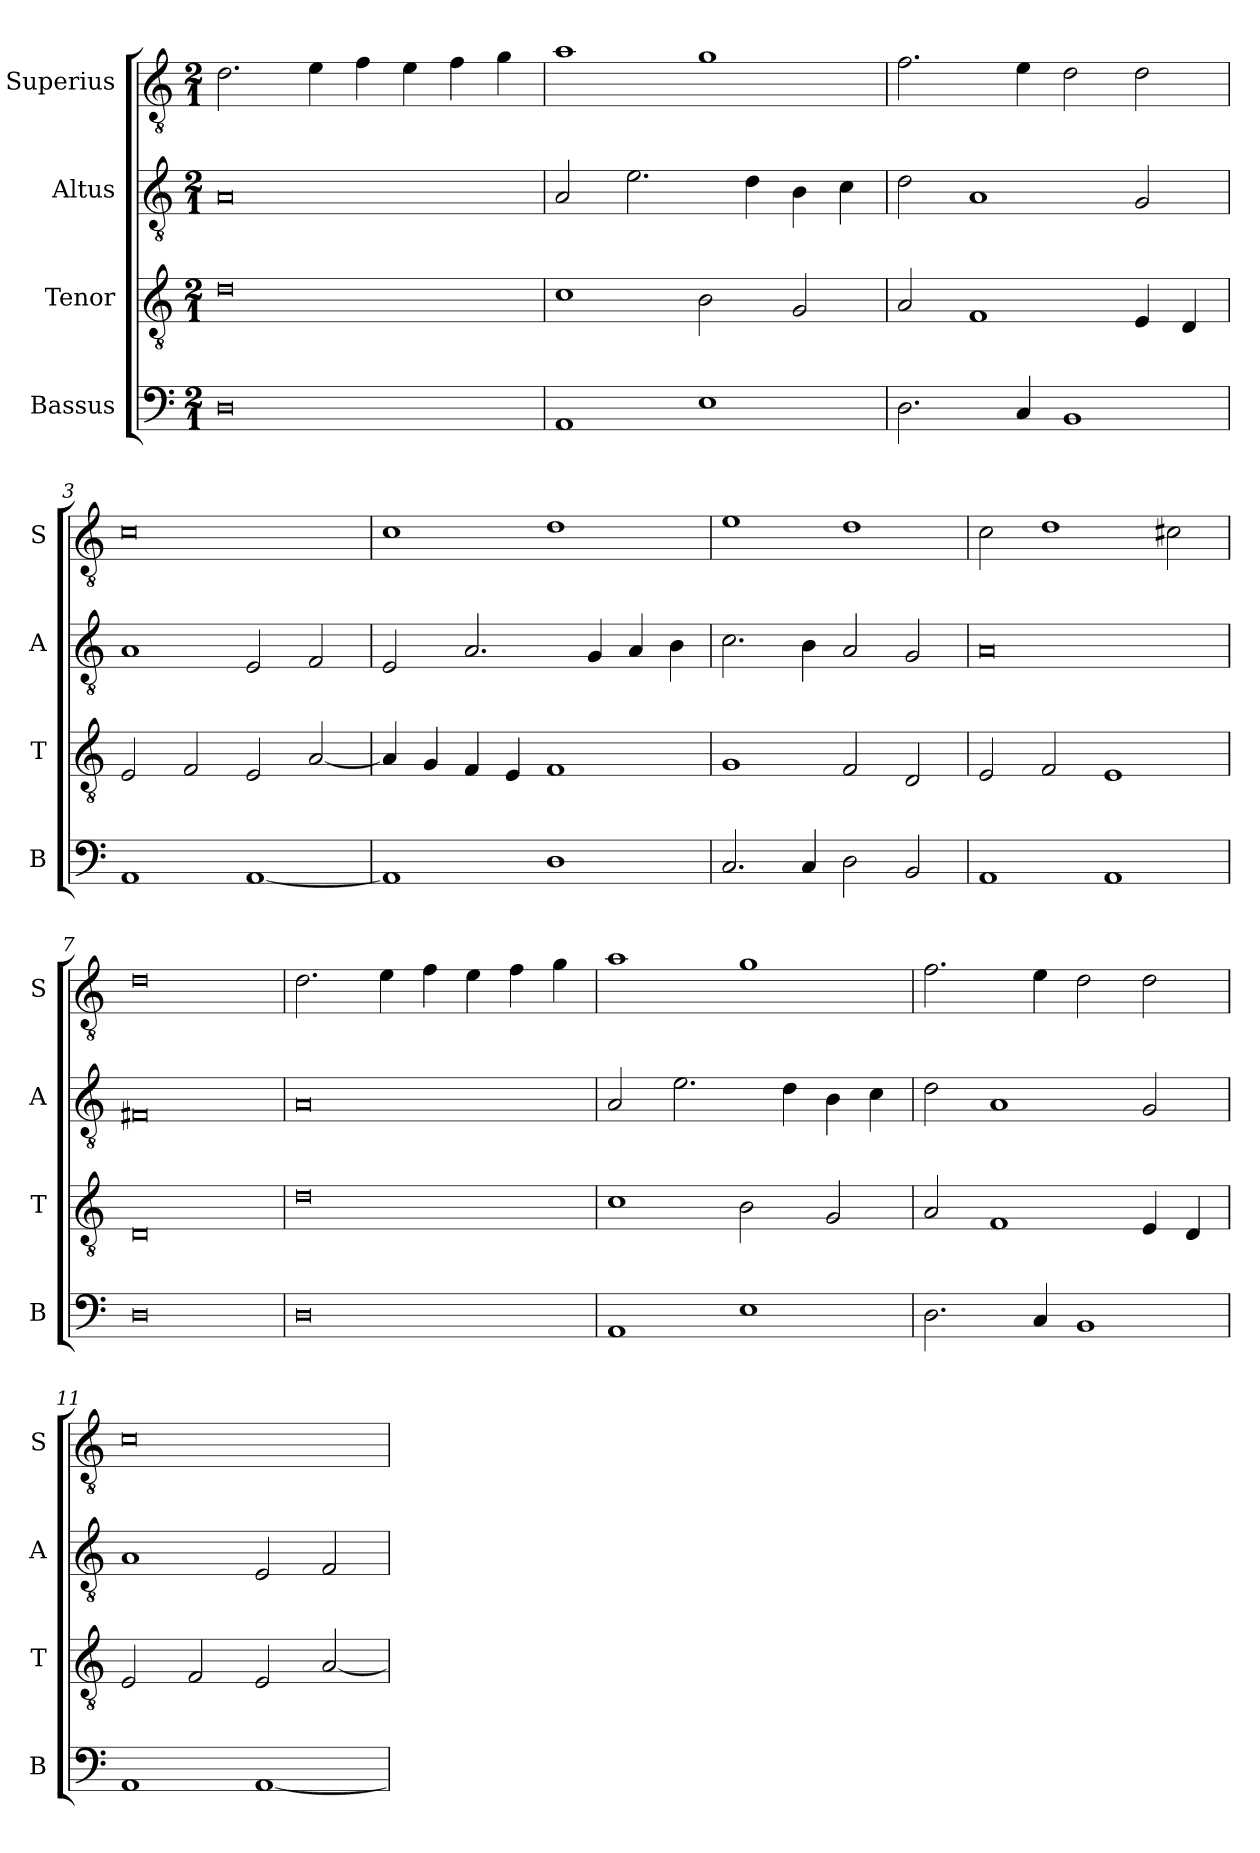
**kern	**kern	**kern	**kern
*part4	*part3	*part2	*part1
*staff4	*staff3	*staff2	*staff1
*I"Bassus	*I"Tenor	*I"Altus	*I"Superius
*I'B	*I'T	*I'A	*I'S
*clefF4	*clefGv2	*clefGv2	*clefGv2
*k[]	*k[]	*k[]	*k[]
*C:	*C:	*C:	*C:
*M2/1	*M2/1	*M2/1	*M2/1
=	=	=	=
0D	0d	0A	2.d
.	.	.	4e
.	.	.	4f
.	.	.	4e
.	.	.	4f
.	.	.	4g
=1	=1	=1	=1
1AA	1c	2A	1a
.	.	2.e	.
1E	2B	.	1g
.	.	4d	.
.	2G	4B	.
.	.	4c	.
=2	=2	=2	=2
2.D	2A	2d	2.f
.	1F	1A	.
4C	.	.	4e
1BB	.	.	2d
.	4E	2G	2d
.	4D	.	.
=3	=3	=3	=3
1AA	2E	1A	0c
.	2F	.	.
[1AA	2E	2E	.
.	[2A	2F	.
=4	=4	=4	=4
1AA]	4A]	2E	1c
.	4G	.	.
.	4F	2.A	.
.	4E	.	.
1D	1F	.	1d
.	.	4G	.
.	.	4A	.
.	.	4B	.
=5	=5	=5	=5
2.C	1G	2.c	1e
4C	.	4B	.
2D	2F	2A	1d
2BB	2D	2G	.
=6	=6	=6	=6
1AA	2E	0A	2c
.	2F	.	1d
1AA	1E	.	.
.	.	.	2c#X
=7	=7	=7	=7
0D	0D	0F#X	0d
=8	=8	=8	=8
0D	0d	0A	2.d
.	.	.	4e
.	.	.	4f
.	.	.	4e
.	.	.	4f
.	.	.	4g
=9	=9	=9	=9
1AA	1c	2A	1a
.	.	2.e	.
1E	2B	.	1g
.	.	4d	.
.	2G	4B	.
.	.	4c	.
=10	=10	=10	=10
2.D	2A	2d	2.f
.	1F	1A	.
4C	.	.	4e
1BB	.	.	2d
.	4E	2G	2d
.	4D	.	.
=11	=11	=11	=11
1AA	2E	1A	0c
.	2F	.	.
[1AA	2E	2E	.
.	[2A	2F	.
=	=	=	=
*-	*-	*-	*-
